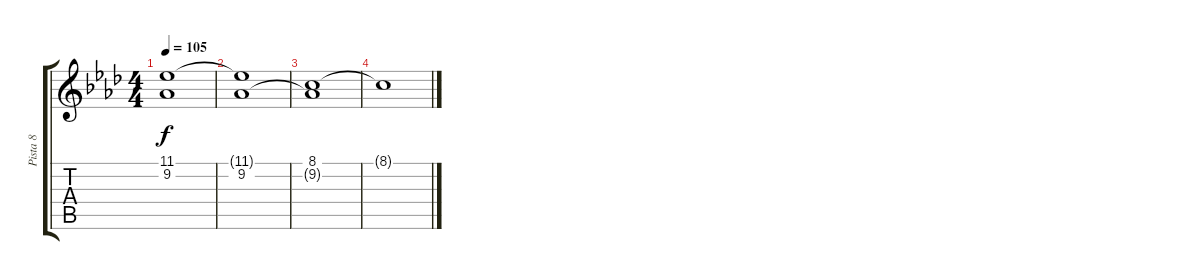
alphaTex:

\track ("Pista 8" "Pista 8") {instrument seashore}
\staff {score tabs}
\tuning (E4 B3 G3 D3 A2 E2) {hide}
\ts (4 4)
\tempo 105
\clef g2
\ks ab
(11.1 9.2{t}).1{dy f} |
(11.1{t} 9.2).1 |
(8.1 9.2{t}).1 |
8.1{t}.1
